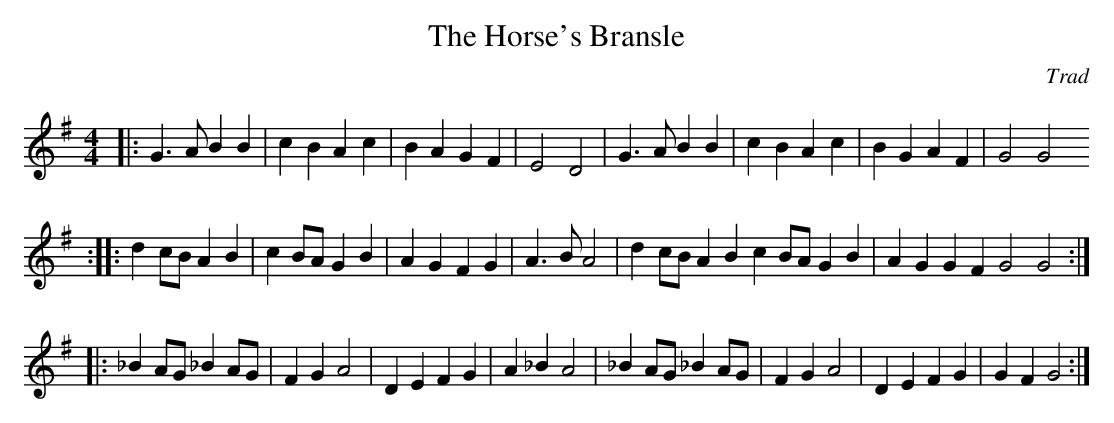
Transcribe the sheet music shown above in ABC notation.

X:1
T:The Horse's Bransle
M:4/4
L:1/4
C:Trad
K:G
|: G>A BB| cBAc|BAGF| E2D2|G>A BB| cBAc|BGAF| G2 G2
:: d c/2B/2 AB| c B/2A/2 GB|AGFG| A>B A2|\
   d c/2B/2 AB c B/2A/2 GB|AGGF G2 G2 ::
_B A/2G/2 _B A/2G/2| FG A2|DEFG| A_B A2 | \
_B A/2G/2 _B A/2G/2| FG A2|DEFG| GF G2 :|
